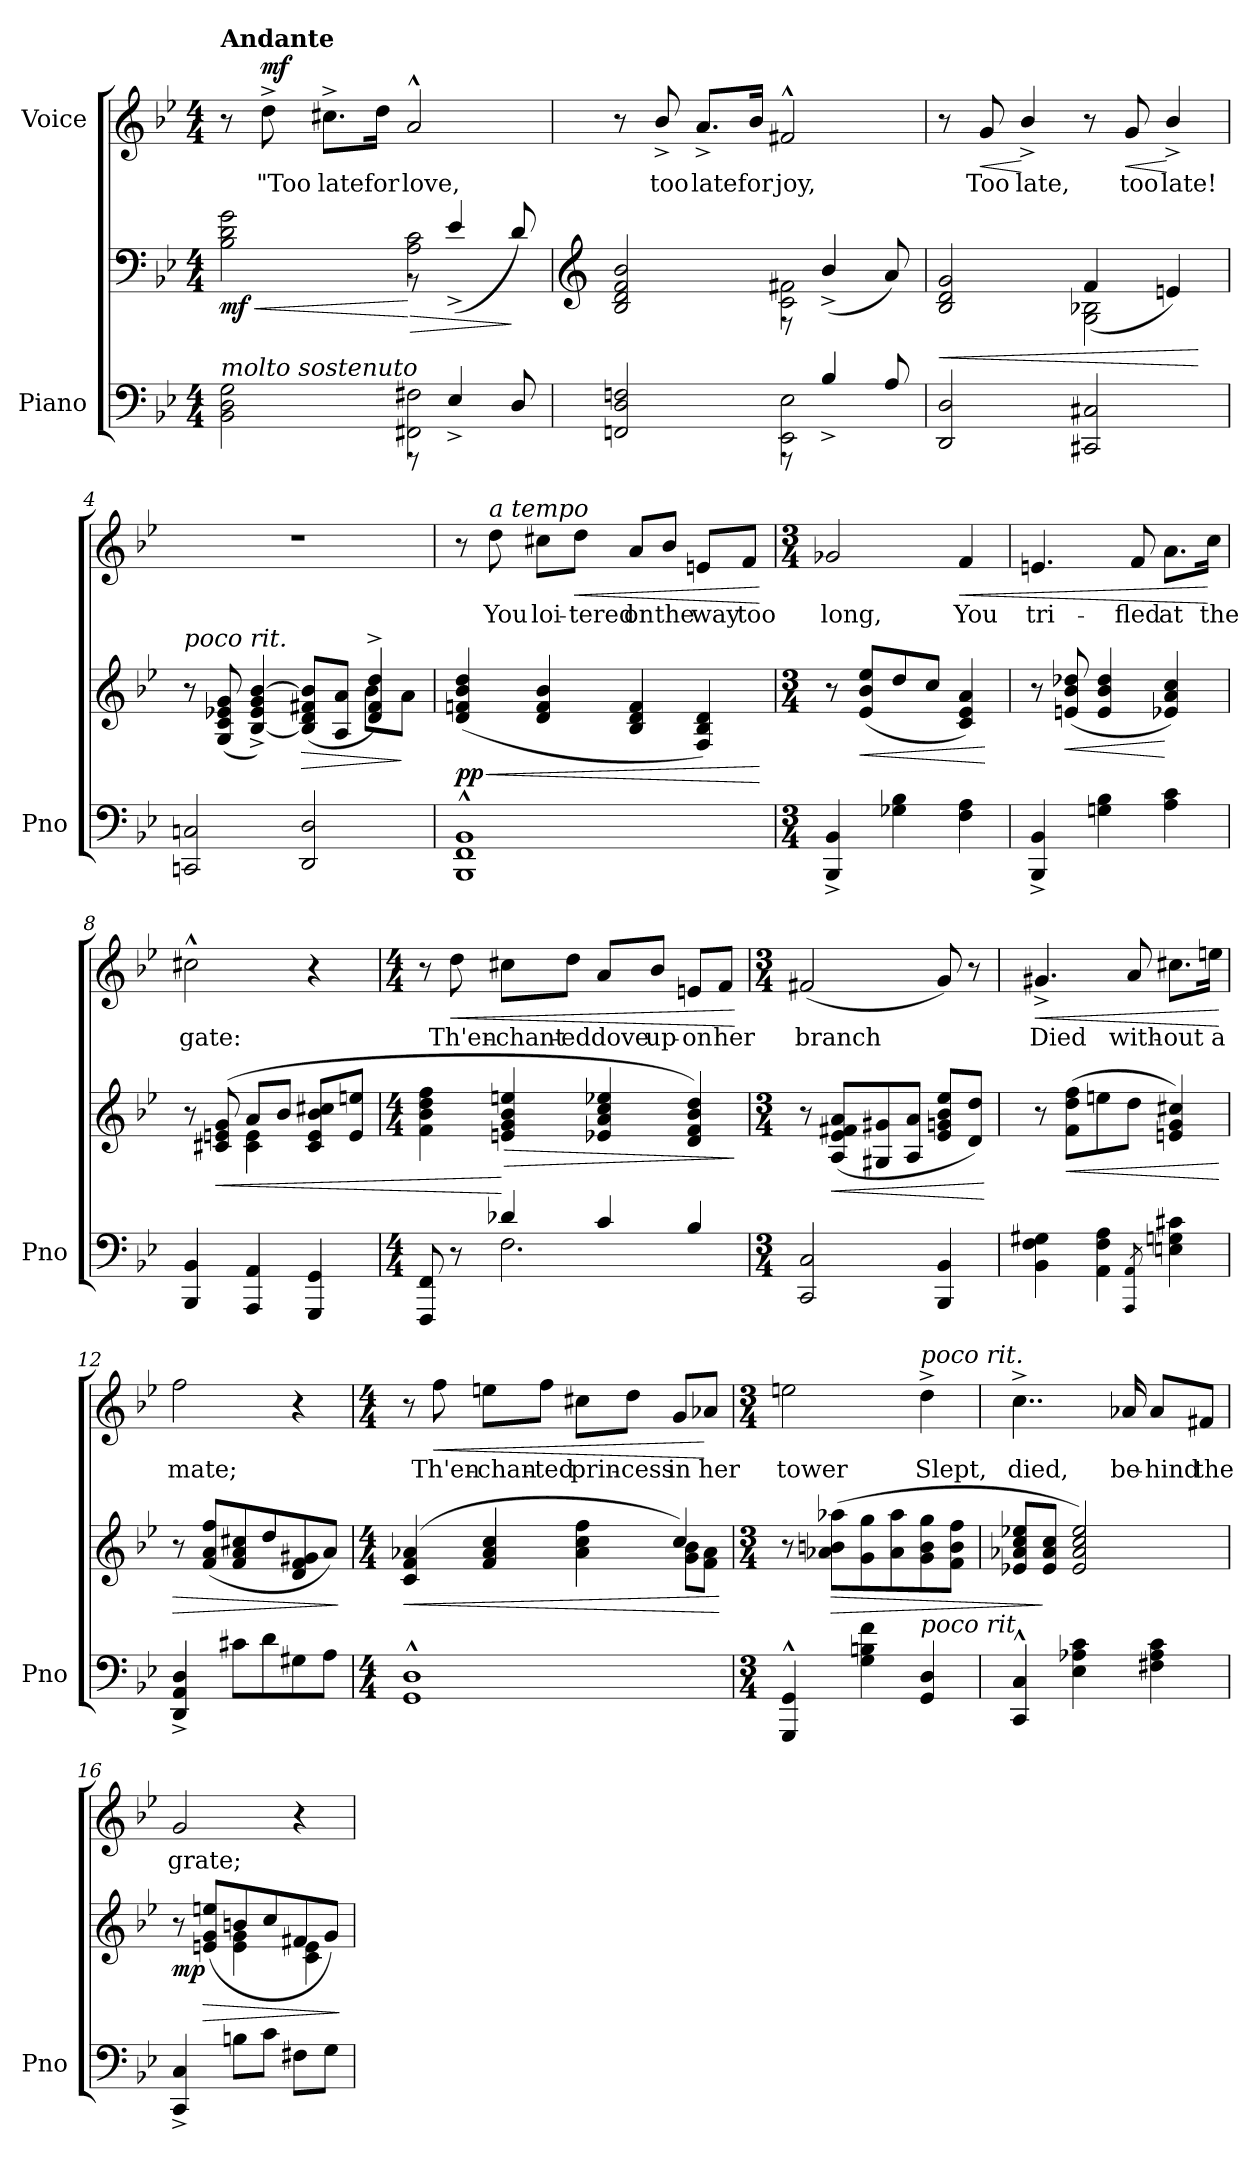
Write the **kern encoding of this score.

**kern	**kern	**dynam	**kern	**text	**dynam
*part2	*part2	*part2	*part1	*part1	*part1
*staff3	*staff2	*staff2/3	*staff1	*staff1	*staff1
*I"Piano	*	*	*I"Voice	*	*
*I'Pno	*	*	*	*	*
*clefF4	*clefF4	*	*clefG2	*	*
*k[b-e-]	*k[b-e-]	*	*k[b-e-]	*	*
*M4/4	*M4/4	*	*M4/4	*	*
=1	=1	=1	=1	=1	=1
*^	*	*	*	*	*
!	!	!	!	!LO:TX:a:B:t=Andante	!	!
!LO:TX:i:t=molto sostenuto	!	!	!	!	!	!
!	!	!	!LO:HP:b	!	!	!
*	*	*^	*	*	*	*
!	!	!	!	!LO:DY:n=1:b	!	!	!
2BB-\ 2D\ 2G\	2ryy	2B-\ 2d\ 2g\	2ryy	< mf	8r	.	.
!	!	!	!	!	!	!	!LO:DY:a
.	.	.	.	.	8dd^\	"Too	mf
.	.	.	.	.	8.cc#X^\L	late	.
.	.	.	.	.	16dd\Jk	for	.
!	!	!	!	!LO:HP:n=1:b	!	!	!
2FF#X\ 2F#X\	8r	2A\ 2c\	8r	[ >	2a^^/	love,	.
.	4E-^/	.	(4e-^>/	.	.	.	.
.	8D/	.	8d/)	]	.	.	.
=2	=2	=2	=2	=2	=2	=2	=2
*	*	*clefG2	*	*	*	*	*
2FFn/ 2D/ 2Fn/	2ryy	2B-/ 2d/ 2f/ 2b-/	2ryy	.	8r	.	.
.	.	.	.	.	8b-^>/	too	.
.	.	.	.	.	8.a^>/L	late	.
.	.	.	.	.	16b-/Jk	for	.
2EE-\ 2E-\	8r	2c\ 2f#X\	8r	.	2f#X^^/	joy,	.
.	4B-^/	.	(4b-^/	.	.	.	.
.	8A/	.	8a/)	.	.	.	.
=3	=3	=3	=3	=3	=3	=3	=3
!	!	!	!	!LO:HP:b	!	!	!
*v	*v	*	*	*	*	*	*
2DD/ 2D/	2B-/ 2d/ 2g/	2ryy	<	8r	.	.
!	!	!	!	!	!	!LO:HP:b
.	.	.	.	8g/	Too	<
.	.	.	.	4b-^>/	late,	[
2CC#X/ 2C#X/	2G\ 2B-X\	(4f/	.	8r	.	.
!	!	!	!	!	!	!LO:HP:b
.	.	.	.	8g/	too	<
.	.	4en/)	.	4b-^>/	late!	[
*	*v	*v	*	*	*	*
.	.	[	.	.	.
=4	=4	=4	=4	=4	=4
*	*^	*	*	*	*
!	!LO:TX:a:i:t=poco rit.	!	!	!	!	!
2CCn/ 2Cn/	8r	2.ryy	.	1r	.	.
.	(8G/ 8c/ 8e-X/ 8g/	.	.	.	.	.
.	[<4B-/^ 4e-/^ 4g/^ [4b-/^)	.	.	.	.	.
!	!	!	!LO:HP:b	!	!	!
2DD/ 2D/	(8B-/] 8d/ 8f#X/ 8b-/]L	.	>	.	.	.
.	8A/ 8a/J	.	.	.	.	.
.	4d/^ 4f#/^ 4dd/^)	8b-\L	.	.	.	.
.	.	8a\J	]	.	.	.
=5	=5	=5	=5	=5	=5	=5
!	!	!	!LO:HP:b	!	!	!
!	!	!	!LO:DY:n=1:b	!	!	!
*	*v	*v	*	*	*	*
1BBB-^^ 1FF^^ 1BB-^^	(>4d/ 4fn/ 4b-/ 4dd/	< pp	8r	.	.
!	!	!	!LO:TX:a:i:t=a tempo	!	!
.	.	.	8dd\	You	.
.	4d/ 4f/ 4b-/	.	8cc#X\L	loi-	.
!	!	!	!	!	!LO:HP:b
.	.	.	8dd\J	-tered	<
.	4B-/ 4d/ 4f/	.	8a/L	on	.
.	.	.	8b-/J	the	.
.	4F/ 4B-/ 4d/)	.	8en/L	way	.
.	.	.	8f/J	too	.
.	.	[	.	.	[
=6	=6	=6	=6	=6	=6
*M3/4	*M3/4	*	*M3/4	*	*
4BBB-/^ 4BB-/^	8r	.	2g-X/	long,	.
!	!	!LO:HP:b	!	!	!
.	(>8e-/ 8b-/ 8ee-/L	<	.	.	.
4G-X\ 4B-\	8dd/	.	.	.	.
.	8cc/J	.	.	.	.
!	!	!	!	!	!LO:HP:b
4F\ 4A\	4c/ 4e-/ 4a/)	.	4f/	You	<
.	.	[	.	.	.
=7	=7	=7	=7	=7	=7
4BBB-/^ 4BB-/^	8r	.	4.en/	tri-	.
!	!	!LO:HP:b	!	!	!
.	(>8en/ 8b-/ 8dd-X/	<	.	.	.
4Gn\ 4B-\	4e/ 4b-/ 4dd-/	.	.	.	.
.	.	.	8f/	-fled	.
4A\ 4c\	4e-X/ 4a/ 4cc/)	[	8.a\L	at	.
.	.	.	16cc\Jk	the	[
=8	=8	=8	=8	=8	=8
*	*^	*	*	*	*
4BBB-/ 4BB-/	8r	4ryy	.	2cc#X^^\	gate:	.
!	!	!	!LO:HP:b	!	!	!
.	(8c#X/ 8en/ 8g/	.	<	.	.	.
4AAA/ 4AA/	8a/L	4c#\ 4e\	.	.	.	.
.	8b-/J	.	.	.	.	.
4GGG/ 4GG/	8c#/ 8e/ 8b-/ 8cc#X/L	4ryy	.	4r	.	.
.	8e/ 8een/J	.	.	.	.	.
*	*v	*v	*	*	*	*
=9	=9	=9	=9	=9	=9
*M4/4	*M4/4	*	*M4/4	*	*
*^	*	*	*	*	*
8FFF/ 8FF/	4ryy	4f\ 4b-\ 4dd\ 4ff\	.	8r	.	.
!	!	!	!	!	!	!LO:HP:b
8r	.	.	.	8dd\	Th'en-	<
!	!	!	!LO:HP:n=1:b	!	!	!
4d-X/	2.F\	4en/ 4g/ 4b-/ 4een/	[ >	8cc#X\L	-chant-	.
.	.	.	.	8dd\J	-ed	.
4c/	.	4e-X/ 4a/ 4cc/ 4ee-X/	.	8a/L	dove	.
.	.	.	.	8b-/J	up-	.
4B-/	.	4d/ 4f/ 4b-/ 4dd/)	.	8en/L	-on	.
.	.	.	.	8f/J	her	.
*v	*v	*	*	*	*	*
.	.	]	.	.	[
=10	=10	=10	=10	=10	=10
*M3/4	*M3/4	*	*M3/4	*	*
2CC/ 2C/	8r	.	(2f#X/	branch	.
!	!	!LO:HP:b	!	!	!
.	(8A/ 8e-/ 8f#X/ 8a/L	<	.	.	.
.	8G#X/ 8g#X/	.	.	.	.
.	8A/ 8a/J	.	.	.	.
4BBB-/ 4BB-/	8e-/ 8gn/ 8b-/ 8ee-/L	.	8g/)	.	.
.	8d/ 8dd/J)	.	8r	.	.
.	.	[	.	.	.
=11	=11	=11	=11	=11	=11
!	!	!	!	!	!LO:HP:b
4BB-\ 4F\ 4G#X\	8r	.	4.g#X^>/	Died	<
!	!	!LO:HP:b	!	!	!
.	(8f\ 8dd\ 8ff\L	<	.	.	.
4AA\ 4F\ 4A\	8een\	.	.	.	.
.	8dd\J	.	8a/	with-	.
8qAAA/ 8qAA/	.	.	.	.	.
4En\ 4Gn\ 4c#X\	4en/ 4g/ 4cc#X/)	.	8.cc#X\L	-out	.
.	.	.	16een\Jk	a	.
.	.	[	.	.	[
=12	=12	=12	=12	=12	=12
!	!	!LO:HP:b	!	!	!
4DD/^> 4AA/^> 4D/^>	8r	>	2ff\	mate;	.
.	(8f/ 8a/ 8ff/L	.	.	.	.
8c#X\L	8f/ 8a/ 8cc#X/	.	.	.	.
8d\	8dd/	.	.	.	.
8G#X\	8d/ 8f/ 8g#X/	.	4r	.	.
8A\J	8a/J)	.	.	.	.
.	.	]	.	.	.
=13	=13	=13	=13	=13	=13
*M4/4	*M4/4	*	*M4/4	*	*
!	!	!LO:HP:b	!	!	!
*	*^	*	*	*	*
1GG^^ 1D^^	(4c/ 4f/ 4a-X/	2.ryy	<	8r	.	.
!	!	!	!	!	!	!LO:HP:b
.	.	.	.	8ff\	Th'en-	<
.	4f/ 4a-/ 4cc/	.	.	8een\L	-chan-	.
.	.	.	.	8ff\J	-ted	.
.	4a-\ 4cc\ 4ff\	.	.	8cc#X\L	prin-	.
.	.	.	.	8dd\J	-cess	.
.	4cc/)	8g\ 8b-\L	.	8g/L	in	.
.	.	8f\ 8a-\J	.	8a-X/J	her	[
*	*v	*v	*	*	*	*
.	.	[	.	.	.
=14	=14	=14	=14	=14	=14
*M3/4	*M3/4	*	*M3/4	*	*
4GGG/^^ 4GG/^^	8r	.	2een\	tower	.
!	!	!LO:HP:b	!	!	!
.	(8a-X\ 8bn\ 8aa-X\L	>	.	.	.
4G\ 4Bn\ 4f\	8g\ 8gg\	.	.	.	.
.	8a-\ 8aa-\	.	.	.	.
!	!	!	!LO:TX:a:i:t=poco rit.	!	!
!	!LO:TX:b:i:t=poco rit.	!	!	!	!
4GG/ 4D/	8g\ 8b\ 8gg\	.	4dd^\	Slept,	.
.	8f\ 8b\ 8ff\J	.	.	.	.
=15	=15	=15	=15	=15	=15
*	*	*	*^	*	*
4CC/^^ 4C/^^	8e-X/ 8a-X/ 8cc/ 8ee-X/L	.	4..cc^\	4.ryy	died,	.
.	8e-/ 8a-/ 8cc/J	]	.	.	.	.
4E-\ 4A-X\ 4c\	2e-/ 2a-/ 2cc/ 2ee-/)	.	.	.	.	.
.	.	.	.	8ryy	.	.
.	.	.	16a-X/	.	be-	.
4F#X\ 4A-\ 4c\	.	.	8a-/L	4ryy	-hind	.
.	.	.	8f#X/J	.	the	.
*	*	*	*v	*v	*	*
=16	=16	=16	=16	=16	=16
*	*^	*	*	*	*
!	!	!	!LO:DY:b	!	!	!
4CC/^> 4C/^>	8r	4ryy	mp	2g/	grate;	.
!	!	!	!LO:HP:b	!	!	!
.	(8en/ 8g/ 8een/L	.	>	.	.	.
8Bn\L	8bn/	4e\ 4g\	.	.	.	.
8c\J	8cc/	.	.	.	.	.
8F#X\L	8f#X/	4c\ 4e\	.	4r	.	.
8G\J	8g/J)	.	.	.	.	.
*	*v	*v	*	*	*	*
.	.	]	.	.	.
=	=	=	=	=	=
*-	*-	*-	*-	*-	*-
